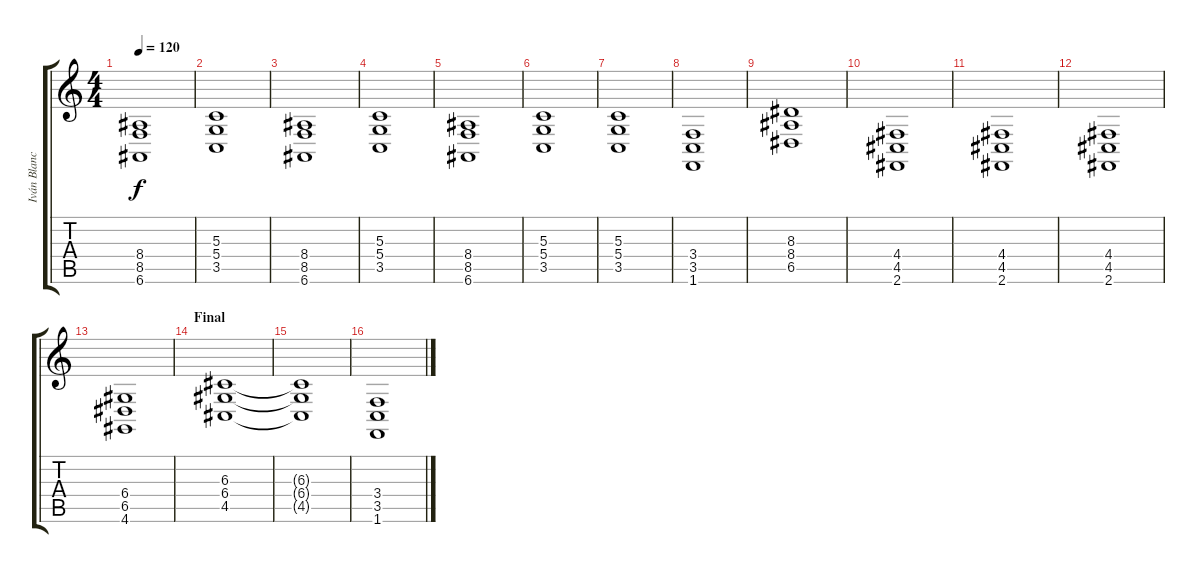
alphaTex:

\track ("Iván Blanco (Teclado de Ambientes)" "Iván Blanc") {instrument stringensemble1}
\staff {score tabs}
\tuning (E4 B3 G3 D3 A2 E2) {hide}
\ts (4 4)
\tempo 120
\clef g2
\ks c
(8.4{t} 8.5{t} 6.6{t}).1{dy f} |
(5.3 5.4 3.5).1 |
(8.4 8.5 6.6).1 |
(5.3 5.4 3.5).1 |
(8.4 8.5 6.6).1 |
(5.3 5.4 3.5).1 |
(5.3 5.4 3.5).1 |
(3.4 3.5 1.6).1 |
(8.3 8.4 6.5).1 |
(4.4 4.5 2.6).1 |
(4.4 4.5 2.6).1 |
(4.4 4.5 2.6).1 |
(6.4 6.5 4.6).1 |
\section ("" "Final")
(6.3 6.4 4.5).1{volume 10} |
(6.3{t} 6.4{t} 4.5{t}).1 |
(3.4 3.5 1.6).1
